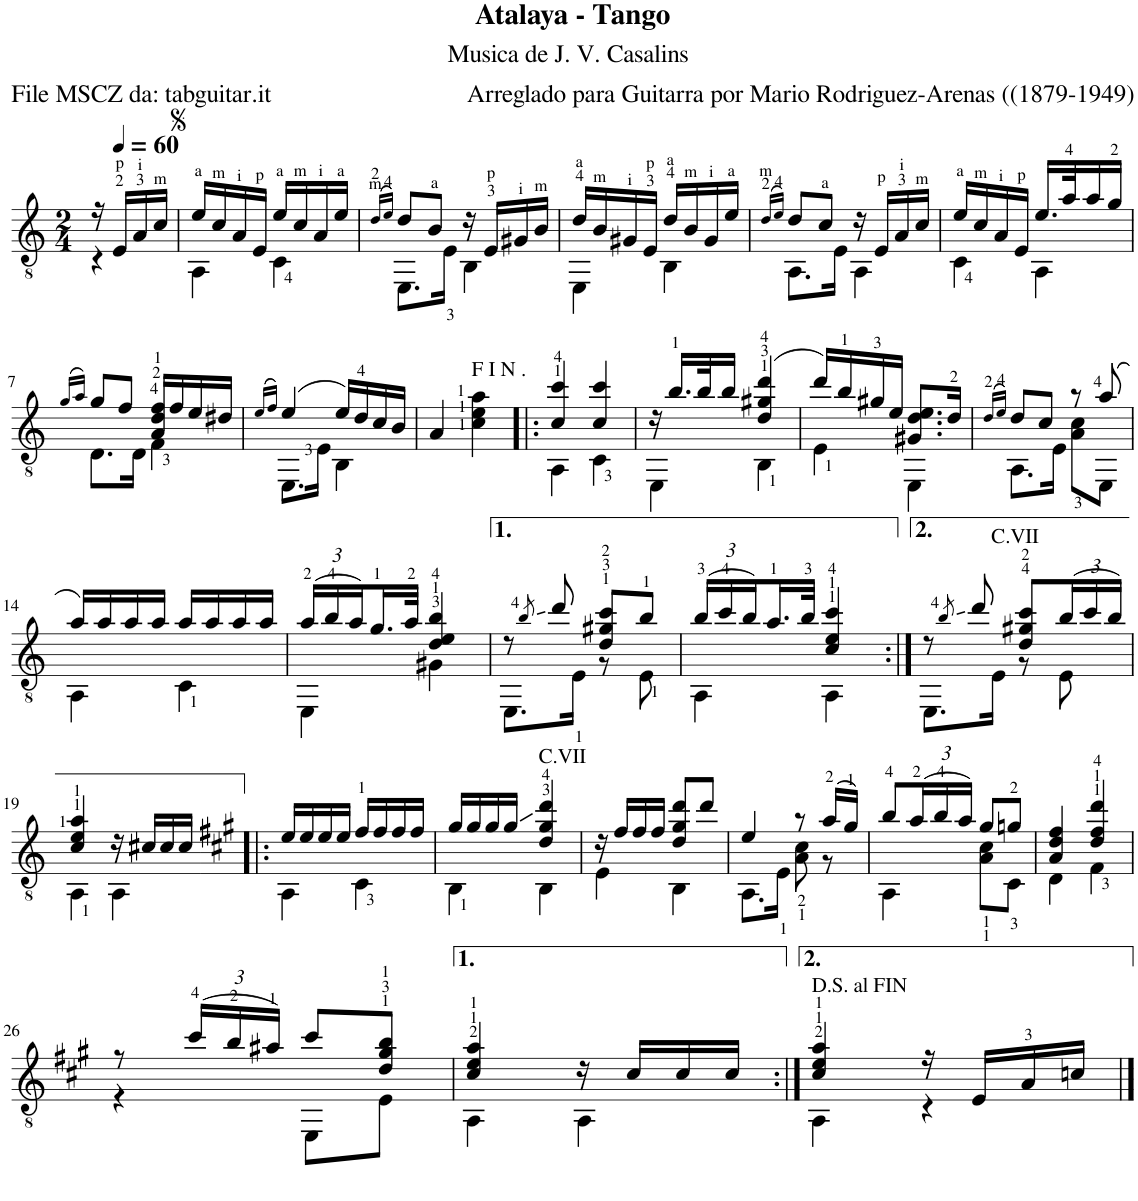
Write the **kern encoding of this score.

**kern
*part1
*staff1
*I"Guitar
*I'Guit.
*clefGv2
*k[]
*M2/4
=1
*^
16r	4r
*MM60	*
16E/LL	.
16A/	.
16c/JJ	.
=2	=2
16e/LL	4AA\
16c/	.
16A/	.
16E/JJ	.
16e/LL	4C\
16c/	.
16A/	.
16e/JJ	.
=3	=3
(16qd/LL	.
16qe/JJ)	.
8d/L	8.EE\L
8B/J	.
.	16E\Jk
16r	4BB\
16E/LL	.
16G#X/	.
16B/JJ	.
=4	=4
16d/LL	4EE\
16B/	.
16G#X/	.
16E/JJ	.
16d/LL	4BB\
16B/	.
16G#/	.
16e/JJ	.
=5	=5
(16qd/LL	.
16qe/JJ)	.
8d/L	8.AA\L
8c/J	.
.	16E\Jk
16r	4AA\
16E/LL	.
16A/	.
16c/JJ	.
=6	=6
16e/LL	4C\
16c/	.
16A/	.
16E/JJ	.
16.e/LL	4AA\
32a/K	.
16a/	.
16g/JJ	.
!!LO:LB:g=z	!!
=7	=7
(16qg/LL	.
16qa/JJ)	.
8g/L	8.D\L
8f/J	.
.	16D\Jk
16A/ 16d/ 16f/LL	4F\
16f/	.
16e/	.
16d#X/JJ	.
=8	=8
(16qe/LL	.
16qf/JJ)	.
(4e/	8.EE\L
.	16E\Jk
16e/LL)	4BB\
16d/	.
16c/	.
16B/JJ	.
*v	*v
=9
4A/
!LO:TX:a:t=F I N .
4c\ 4e\ 4a\
=10!|:
*^
4c/ 4cc/	4AA\
4c/ 4cc/	4C\
=11	=11
16r	4EE\
16.b/LL	.
32b/K	.
16b/JJ	.
(4d/ 4g#X/ 4dd/	4BB\
=12	=12
16dd/LL)	4E\
16b/	.
16g#X/	.
16e/JJ	.
8.G#X/ 8.d/ 8.e/L	4EE\
16d/Jk	.
=13	=13
(16qd/LL	.
16qe/JJ)	.
8d/L	8.AA\L
8c/J	.
.	16E\Jk
8r	8A\ 8c\L
(8a/	8EE\J
!!LO:LB:g=z	!!
=14	=14
16a/LL)	4AA\
16a/	.
16a/	.
16a/JJ	.
16a/LL	4C\
16a/	.
16a/	.
16a/JJ	.
=15	=15
*Xbrackettup	*
(24a/LL	4EE\
24b/	.
24a/)	.
16.g/	.
32a/JJk	.
4d/ 4e/ 4b/	4G#X\
=16	=16
8r	8.EE\L
8qb/	.
8dd/	.
.	16E\Jk
8d/ 8g#X/ 8cc/L	8r
8b/J	8E\
=17	=17
(24b/LL	4AA\
24cc/	.
24b/)	.
16.a/	.
32b/JJk	.
4c/ 4e/ 4cc/	4AA\
=18:|!	=18:|!
8r	8.EE\L
8qb/	.
8dd/	.
!	!LO:TX:a:t=C.VII
.	16E\Jk
8d/ 8g#X/ 8cc/L	8r
(24b/L	8E\
24cc/	.
24b/JJ)	.
!!LO:LB:g=z	!!
=19	=19
4c/ 4e/ 4a/	4AA\
16r	4AA\
16c#X/LL	.
16c#/	.
16c#/JJ	.
=20!|:	=20!|:
*k[f#c#g#]	*
16e/LL	4AA\
16e/	.
16e/	.
16e/JJ	.
16f#/LL	4C#\
16f#/	.
16f#/	.
16f#/JJ	.
=21	=21
16g#/LL	4BB\
16g#/	.
16g#/	.
16g#/JJ	.
!LO:TX:a:t=C.VII	!
4d/ 4g#/ 4dd/	4BB\
=22	=22
16r	4E\
16f#/LL	.
16f#/	.
16f#/JJ	.
8d/ 8g#/ 8dd/L	4BB\
8dd/J	.
=23	=23
4e/	8.AA\L
.	16E\Jk
8r	8A\ 8c#\
(16a/LL	8r
16g#/JJ)	.
=24	=24
8b/L	4AA\
(24a/L	.
24b/	.
24a/JJ)	.
8g#/L	8A\ 8c#\L
8gn/J	8C#\J
=25	=25
4A/ 4d/ 4f#/	4D\
4d/ 4f#/ 4dd/	4F#\
!!LO:LB:g=z	!!
=26	=26
8r	4r
(24cc#/LL	.
24b/	.
24a#X/JJ)	.
8cc#/L	8EE\L
8d/ 8g#/ 8b/J	8E\J
=27	=27
4c#/ 4e/ 4a/	4AA\
16r	4AA\
16c#/LL	.
16c#/	.
16c#/JJ	.
=28:|!	=28:|!
!LO:TX:a:t=D.S. al FIN	!
4c#/ 4e/ 4a/	4AA\
16r	4r
16E/LL	.
16A/	.
16cn/JJ	.
*v	*v
==
*-
